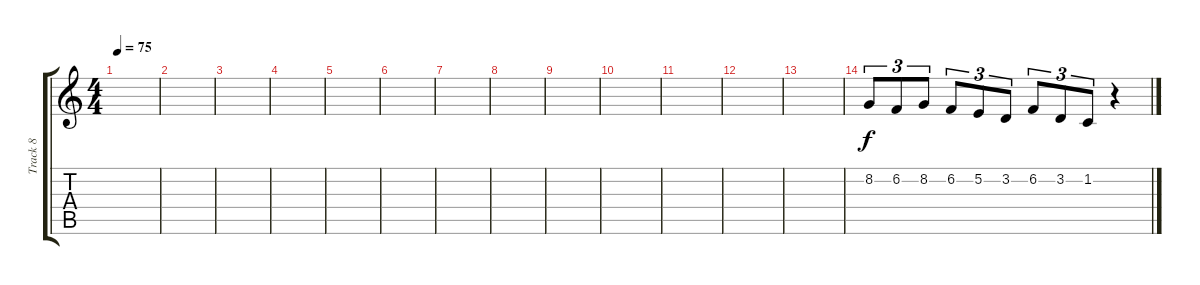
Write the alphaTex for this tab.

\track ("Track 8" "Track 8") {instrument tubularbells}
\staff {score tabs}
\tuning (E4 B3 G3 D3 A2 E2) {hide}
\ts (4 4)
\tempo 75
\clef g2
\ks c
|
|
|
|
|
|
|
|
|
|
|
|
|
8.2.8{tu (3 2)} 6.2.8{tu (3 2)} 8.2.8{tu (3 2)} 6.2.8{tu (3 2)} 5.2.8{tu (3 2)} 3.2.8{tu (3 2)} 6.2.8{tu (3 2)} 3.2.8{tu (3 2)} 1.2.8{tu (3 2)} r.4
